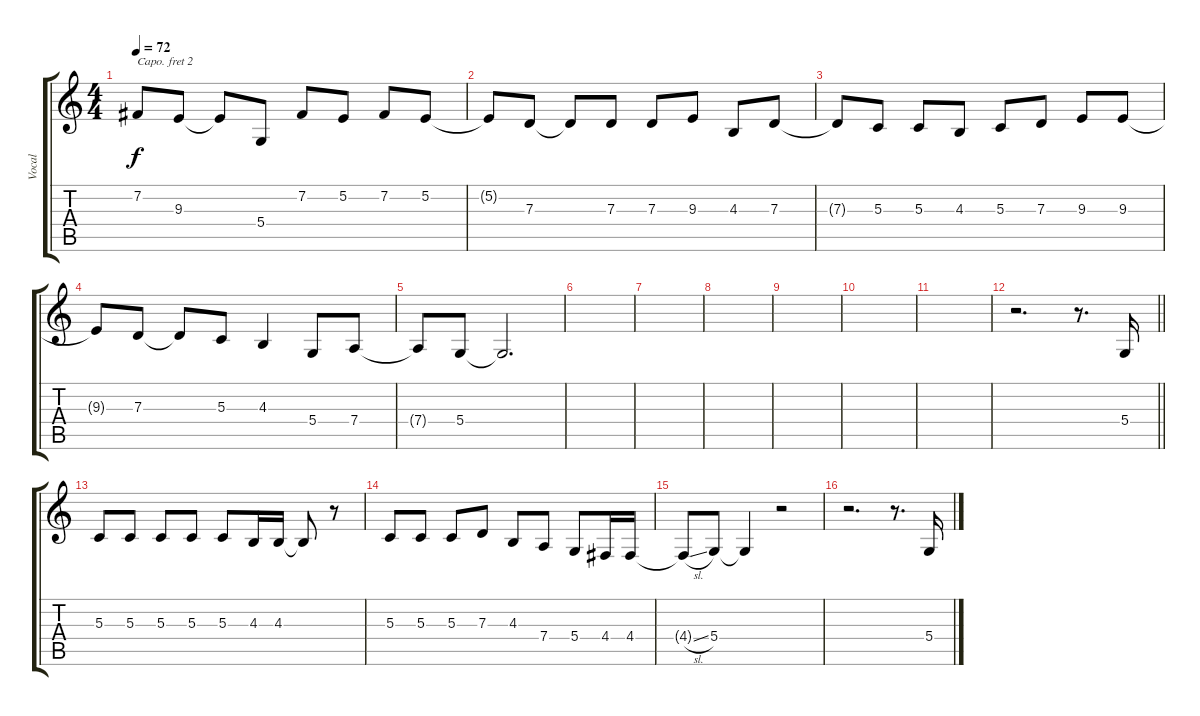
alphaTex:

\track ("Vocal" "Vocal") {instrument sopranosax}
\staff {score tabs}
\capo 2
\tuning (D4 A3 F3 C3 G2 D2) {hide}
\ts (4 4)
\tempo 72
\clef g2
\ks c
7.2{t}.8{dy f} 9.3.8 9.3{t}.8 5.4.8 7.2.8 5.2.8 7.2.8 5.2.8 |
5.2{t}.8 7.3.8 7.3{t}.8 7.3.8 7.3.8 9.3.8 4.3.8 7.3.8 |
7.3{t}.8 5.3.8 5.3.8 4.3.8 5.3.8 7.3.8 9.3.8 9.3.8 |
9.3{t}.8 7.3.8 7.3{t}.8 5.3.8 4.3.4 5.4.8 7.4.8 |
7.4{t}.8 5.4.8 5.4{t}.2{d} |
|
|
|
|
|
|
\barLineRight lightlight
r.2{d} r.8{d} 5.4.16 |
5.3.8 5.3.8 5.3.8 5.3.8 5.3.8 4.3.16 4.3.16 4.3{t}.8 r.8 |
5.3.8 5.3.8 5.3.8 7.3.8 4.3.8 7.4.8 5.4.8 4.4.16 4.4.16 |
4.4{sl t}.8 5.4.8 5.4{t}.4 r.2 |
r.2{d} r.8{d} 5.4.16
